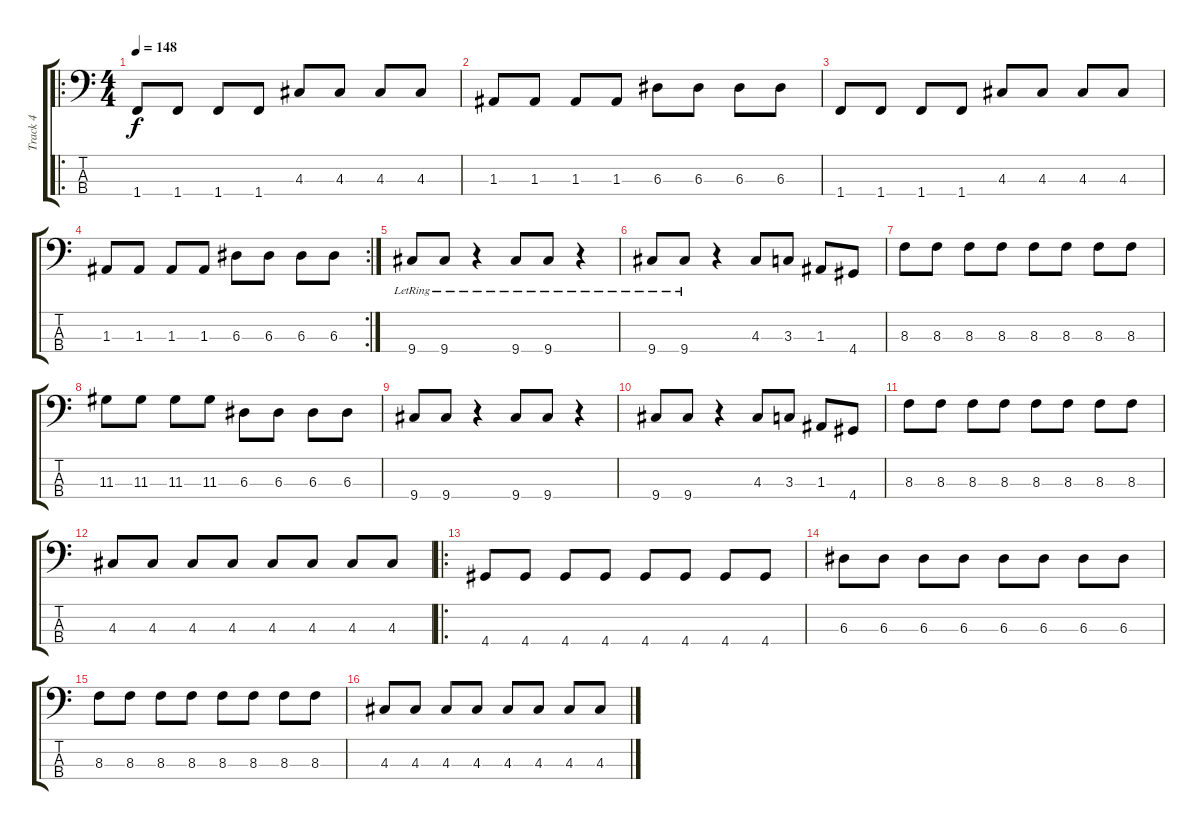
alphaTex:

\track ("Track 4" "Track 4") {instrument electricbassfinger}
\staff {score tabs}
\tuning (G2 D2 A1 E1) {hide}
\ro
\ts (4 4)
\tempo 148
\clef f4
\ks c
1.4.8{dy f} 1.4.8 1.4.8 1.4.8 4.3.8 4.3.8 4.3.8 4.3.8 |
1.3.8 1.3.8 1.3.8 1.3.8 6.3.8 6.3.8 6.3.8 6.3.8 |
1.4.8 1.4.8 1.4.8 1.4.8 4.3.8 4.3.8 4.3.8 4.3.8 |
\rc 2
1.3.8 1.3.8 1.3.8 1.3.8 6.3.8 6.3.8 6.3.8 6.3.8 |
9.4{lr}.8 9.4{lr}.8 r.4 9.4{lr}.8 9.4{lr}.8 r.4 |
9.4{lr}.8 9.4{lr}.8 r.4 4.3.8 3.3.8 1.3.8 4.4.8 |
8.3.8 8.3.8 8.3.8 8.3.8 8.3.8 8.3.8 8.3.8 8.3.8 |
11.3.8 11.3.8 11.3.8 11.3.8 6.3.8 6.3.8 6.3.8 6.3.8 |
9.4.8 9.4.8 r.4 9.4.8 9.4.8 r.4 |
9.4.8 9.4.8 r.4 4.3.8 3.3.8 1.3.8 4.4.8 |
8.3.8 8.3.8 8.3.8 8.3.8 8.3.8 8.3.8 8.3.8 8.3.8 |
4.3.8 4.3.8 4.3.8 4.3.8 4.3.8 4.3.8 4.3.8 4.3.8 |
\ro
4.4.8 4.4.8 4.4.8 4.4.8 4.4.8 4.4.8 4.4.8 4.4.8 |
6.3.8 6.3.8 6.3.8 6.3.8 6.3.8 6.3.8 6.3.8 6.3.8 |
8.3.8 8.3.8 8.3.8 8.3.8 8.3.8 8.3.8 8.3.8 8.3.8 |
4.3.8 4.3.8 4.3.8 4.3.8 4.3.8 4.3.8 4.3.8 4.3.8
